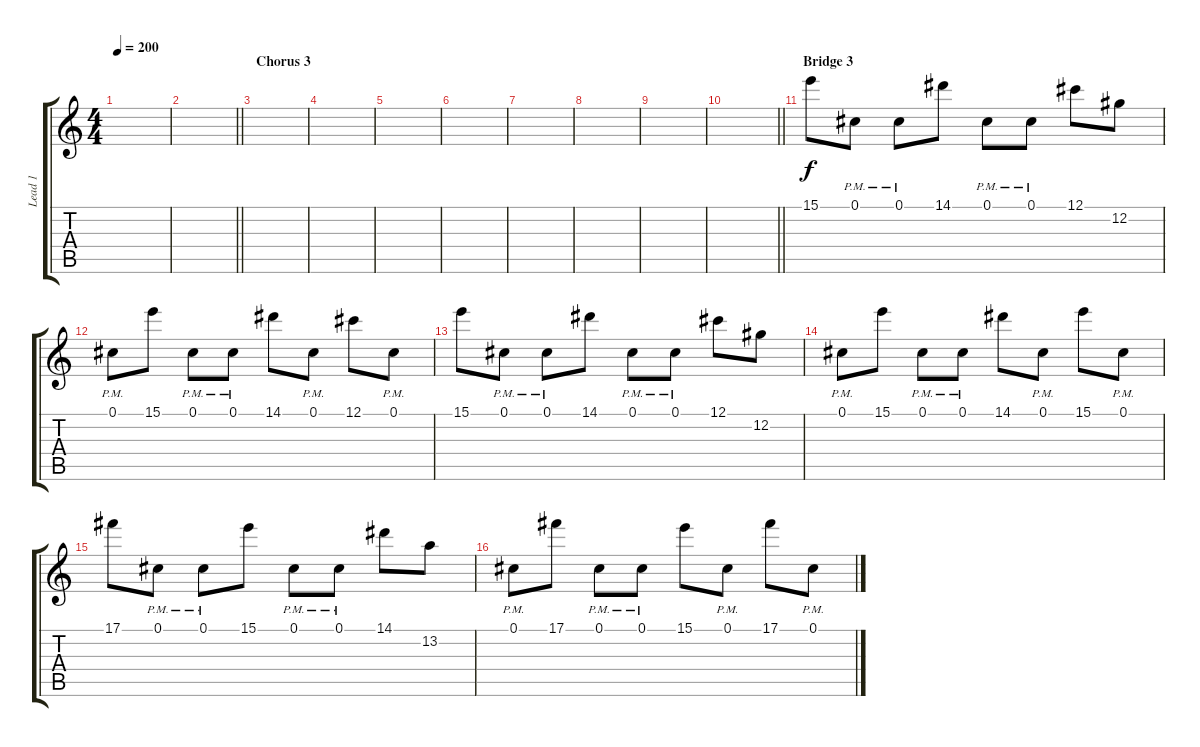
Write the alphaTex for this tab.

\track ("Lead 1" "Lead 1") {instrument distortionguitar}
\staff {score tabs}
\tuning (Db4 Ab3 E3 B2 Gb2 Db2) {hide}
\ts (4 4)
\tempo 200
\clef g2
\ks c
|
\barLineRight lightlight
|
\section ("" "Chorus 3")
|
|
|
|
|
|
|
\barLineRight lightlight
|
\section ("" "Bridge 3")
15.1.8 0.1{pm}.8 0.1{pm}.8 14.1.8 0.1{pm}.8 0.1{pm}.8 12.1.8 12.2.8 |
0.1{pm}.8 15.1.8 0.1{pm}.8 0.1{pm}.8 14.1.8 0.1{pm}.8 12.1.8 0.1{pm}.8 |
15.1.8 0.1{pm}.8 0.1{pm}.8 14.1.8 0.1{pm}.8 0.1{pm}.8 12.1.8 12.2.8 |
0.1{pm}.8 15.1.8 0.1{pm}.8 0.1{pm}.8 14.1.8 0.1{pm}.8 15.1.8 0.1{pm}.8 |
17.1.8 0.1{pm}.8 0.1{pm}.8 15.1.8 0.1{pm}.8 0.1{pm}.8 14.1.8 13.2.8 |
0.1{pm}.8 17.1.8 0.1{pm}.8 0.1{pm}.8 15.1.8 0.1{pm}.8 17.1.8 0.1{pm}.8
